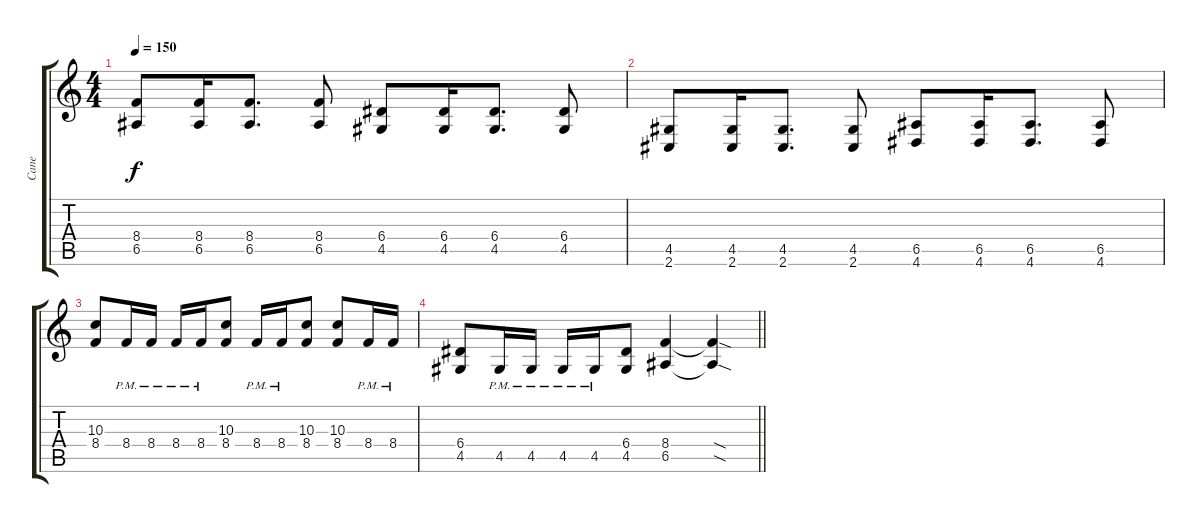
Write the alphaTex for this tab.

\track ("Cane" "Cane") {instrument distortionguitar}
\staff {score tabs}
\tuning (B3 Gb3 D3 A2 E2 B1) {hide}
\ts (4 4)
\tempo 150
\clef g2
\ks c
(8.4 6.5).8{dy f} (8.4 6.5).16 (8.4 6.5).8{d} (8.4 6.5).8 (6.4 4.5).8 (6.4 4.5).16 (6.4 4.5).8{d} (6.4 4.5).8 |
(4.5 2.6).8 (4.5 2.6).16 (4.5 2.6).8{d} (4.5 2.6).8 (6.5 4.6).8 (6.5 4.6).16 (6.5 4.6).8{d} (6.5 4.6).8 |
(10.3 8.4).8 8.4{pm}.16 8.4{pm}.16 8.4{pm}.16 8.4{pm}.16 (10.3 8.4).8 8.4{pm}.16 8.4{pm}.16 (10.3 8.4).8 (10.3 8.4).8 8.4{pm}.16 8.4{pm}.16 |
\barLineRight lightlight
(6.4 4.5).8 4.5{pm}.16 4.5{pm}.16 4.5{pm}.16 4.5{pm}.16 (6.4 4.5).8 (8.4 6.5).4 (8.4{sod t} 6.5{sod t}).4
